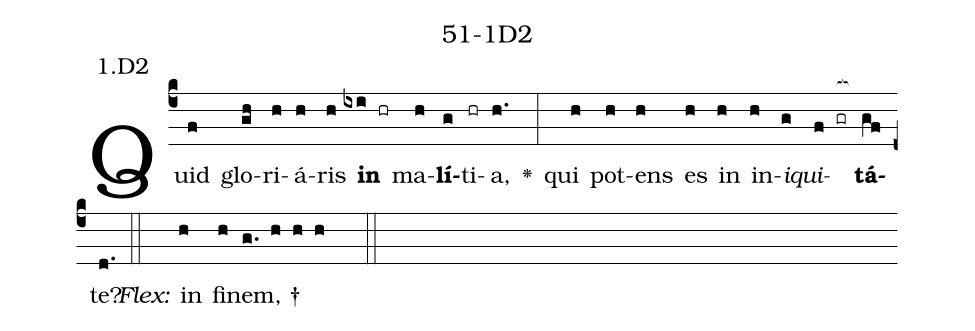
name: 51-1D2;
annotation: 1.D2;
%%
(c4)Quid(f) glo(gh)ri(h)á(h)ris(h) <b>in</b>(ixi hr) ma(h)<b>lí</b>(g)ti(hr)a,(h.) <v>\greheightstar</v>(:) qui(h) pot(h)ens(h) es(h) in(h) in(h)<i>i</i>(g)<i>qui</i>(f gr[ocb:1{])<b>tá</b>(gf[ocb:0}])te?(d.) (::)
<i>Flex:</i>()  in(h) fi(h)nem, †(g. h h h  ::)

%E(h) u(h) o(g) u(f) a(gf) e.(d.) (::)
